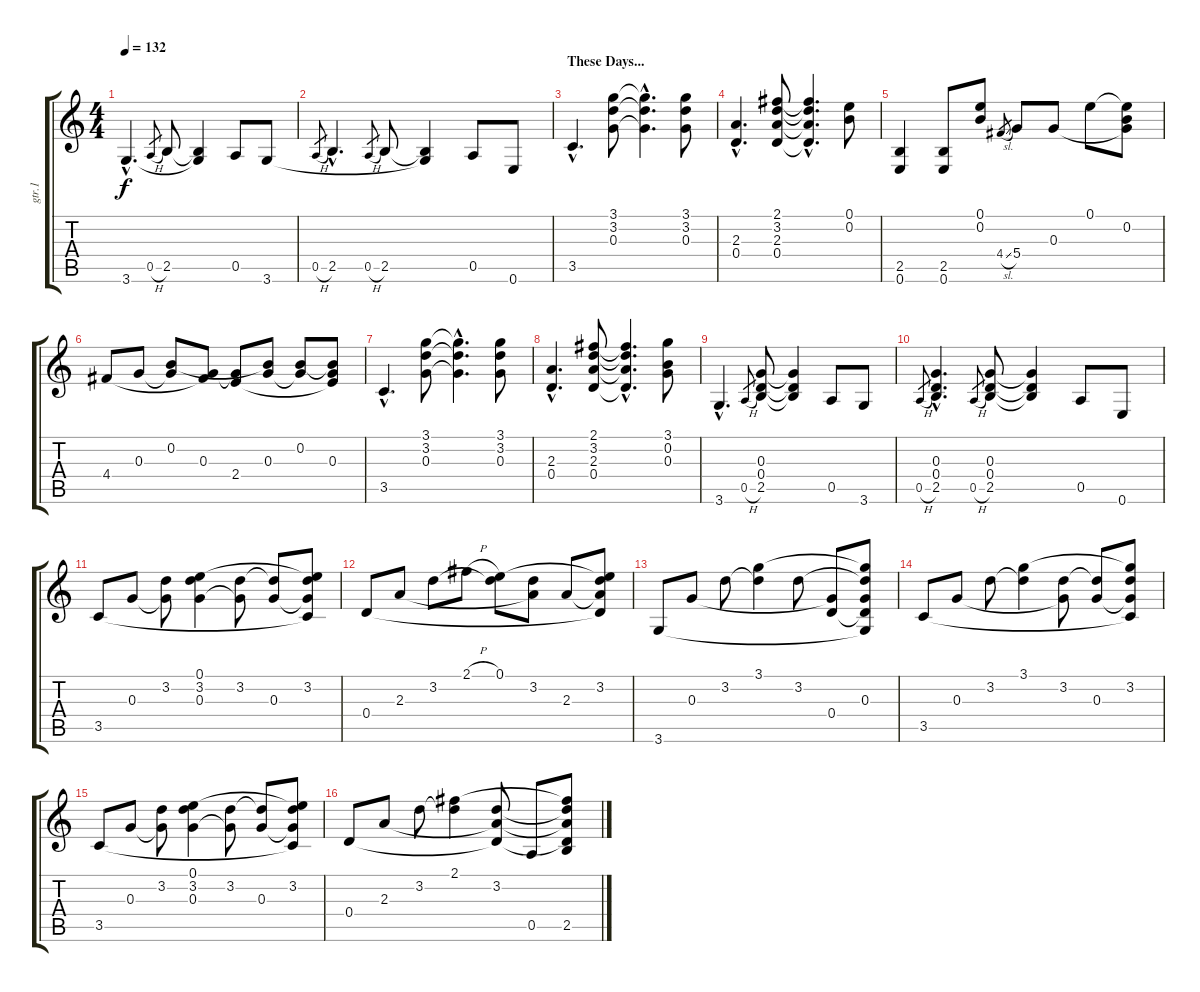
\track ("gtr.1" "gtr.1") {instrument electricguitarclean}
\staff {score tabs}
\tuning (E4 B3 G3 D3 A2 E2) {hide}
\ts (4 4)
\tempo 132
\clef g2
\ks c
3.6{hac}.4{d dy f} 0.5{h}.8{gr} 2.5.8 (2.5{t} 3.6{t}).4 0.5.8 3.6.8 |
0.5{h}.8{gr} 2.5{hac}.4{d} 0.5{h}.8{gr} 2.5.8 (2.5{t} 3.6{t}).4 0.5.8 0.6.8 |
\section ("" "These Days...")
3.5{hac}.4{d} (3.1 3.2 0.3).8 (3.1{hac t} 3.2{hac t} 0.3{hac t}).4{d} (3.1 3.2 0.3).8 |
(2.3{hac} 0.4{hac}).4{d} (2.1 3.2 2.3 0.4).8 (2.1{hac t} 3.2{hac t} 2.3{hac t} 0.4{hac t}).4{d} (0.1 0.2).8 |
(2.5 0.6).4 (2.5 0.6).8 (0.1 0.2).8 4.4{sl}.8{gr} 5.4.8 0.3.8 0.1.8 (0.1{t} 0.2 0.3{t}).8 |
4.4.8 0.3.8 (0.2 0.3{t}).8 (0.3 4.4{t}).8 (0.3{t} 2.4).8 (0.2{t} 0.3).8 (0.2 0.3{t}).8 (0.2{t} 0.3 2.4{t}).8 |
3.5{hac}.4{d} (3.1 3.2 0.3).8 (3.1{hac t} 3.2{hac t} 0.3{hac t}).4{d} (3.1 3.2 0.3).8 |
(2.3{hac} 0.4{hac}).4{d} (2.1 3.2 2.3 0.4).8 (2.1{hac t} 3.2{hac t} 2.3{hac t} 0.4{hac t}).4{d} (3.1 0.2 0.3).8 |
3.6{hac}.4{d} 0.5{h}.8{gr} (0.3 0.4 2.5).8 (0.3{t} 0.4{t} 2.5{t}).4 0.5.8 3.6.8 |
0.5{h}.8{gr} (0.3{hac} 0.4{hac} 2.5{hac}).4{d} 0.5{h}.8{gr} (0.3 0.4 2.5).8 (0.3{t} 0.4{t} 2.5{t}).4 0.5.8 0.6.8 |
3.5.8 0.3.8 (3.2 0.3{t}).8 (0.1 3.2 0.3).4 (3.2 0.3{t}).8 (3.2{t} 0.3).8 (0.1{t} 3.2 0.3{t} 3.5{t}).8 |
0.4.8 2.3.8 3.2.8 2.1{h}.8 (0.1 3.2{t}).8 (3.2 2.3{t}).8 2.3.8 (0.1{t} 3.2 2.3{t} 0.4{t}).8 |
3.6.8 0.3.8 3.2.8 (3.1 3.2{t}).4 3.2.8 (0.3{t} 0.4).8 (3.1{t} 3.2{t} 0.3 0.4{t} 3.6{t}).8 |
3.5.8 0.3.8 3.2.8 (3.1 3.2{t}).4 (3.2 0.3{t}).8 (3.2{t} 0.3).8 (3.1{t} 3.2 0.3{t} 3.5{t}).8 |
3.5.8 0.3.8 (3.2 0.3{t}).8 (0.1 3.2 0.3).4 (3.2 0.3{t}).8 (3.2{t} 0.3).8 (0.1{t} 3.2 0.3{t} 3.5{t}).8 |
0.4.8 2.3.8 3.2.8 (2.1 3.2{t}).4 (3.2 2.3{t} 0.4{t}).8 0.5.8 (2.1{t} 3.2{t} 2.3{t} 0.4{t} 2.5).8
